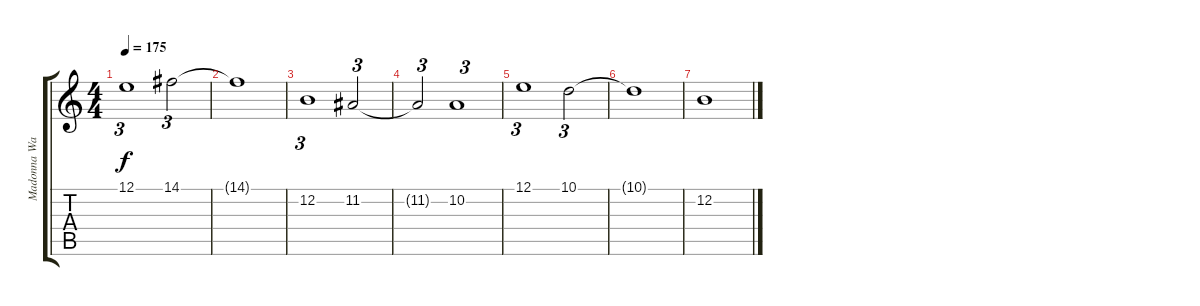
\track ("Madonna Wayne Gacy" "Madonna Wa") {instrument synthstrings1}
\staff {score tabs}
\tuning (E4 B3 G3 D3 A2 E2) {hide}
\ts (4 4)
\tempo 175
\clef g2
\ks c
12.1.1{tu (3 2) dy f} 14.1.2{tu (3 2)} |
14.1{t}.1 |
12.2.1{tu (3 2)} 11.2.2{tu (3 2)} |
11.2{t}.2{tu (3 2)} 10.2.1{tu (3 2)} |
12.1.1{tu (3 2)} 10.1.2{tu (3 2)} |
10.1{t}.1 |
12.2.1
